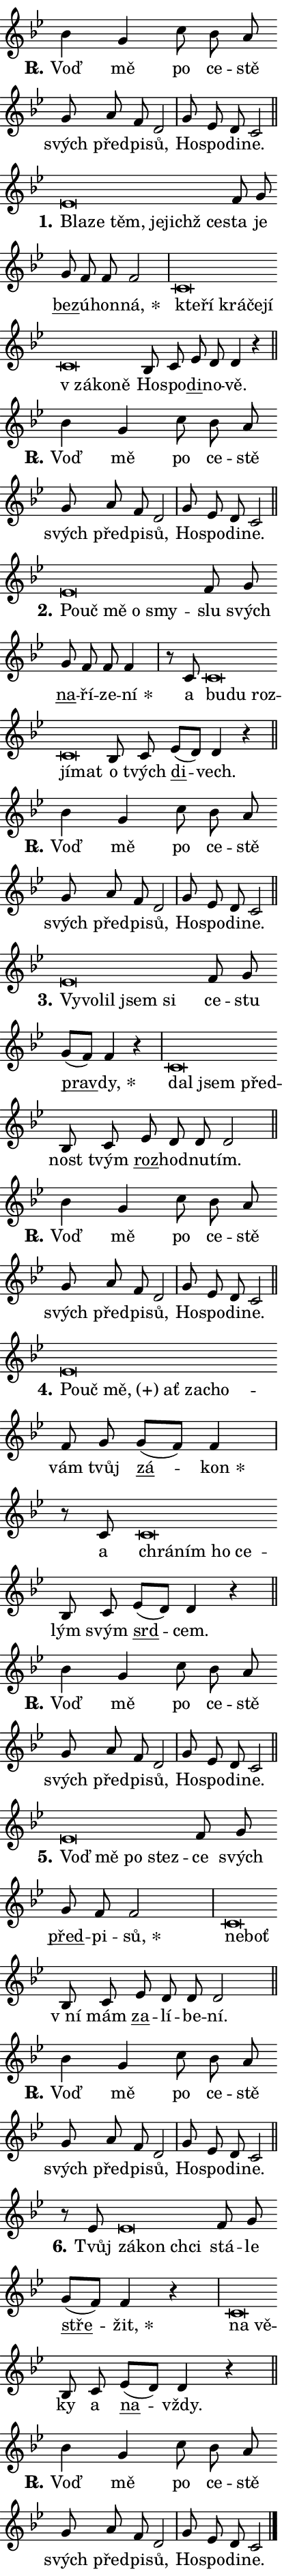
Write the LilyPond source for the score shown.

\version "2.24.0"
\header { tagline = "" }
\paper {
  indent = 0\cm
  top-margin = 0\cm
  right-margin = 0.13\cm % to fit lyric hyphens
  bottom-margin = 0\cm
  left-margin = 0\cm
  paper-width = 7\cm
  page-breaking = #ly:one-page-breaking
  system-system-spacing.basic-distance = #11
  score-system-spacing.basic-distance = #11
  ragged-last = ##f
}


%% Author: Thomas Morley
%% https://lists.gnu.org/archive/html/lilypond-user/2020-05/msg00002.html
#(define (line-position grob)
"Returns position of @var[grob} in current system:
   @code{'start}, if at first time-step
   @code{'end}, if at last time-step
   @code{'middle} otherwise
"
  (let* ((col (ly:item-get-column grob))
         (ln (ly:grob-object col 'left-neighbor))
         (rn (ly:grob-object col 'right-neighbor))
         (col-to-check-left (if (ly:grob? ln) ln col))
         (col-to-check-right (if (ly:grob? rn) rn col))
         (break-dir-left
           (and
             (ly:grob-property col-to-check-left 'non-musical #f)
             (ly:item-break-dir col-to-check-left)))
         (break-dir-right
           (and
             (ly:grob-property col-to-check-right 'non-musical #f)
             (ly:item-break-dir col-to-check-right))))
        (cond ((eqv? 1 break-dir-left) 'start)
              ((eqv? -1 break-dir-right) 'end)
              (else 'middle))))

#(define (tranparent-at-line-position vctor)
  (lambda (grob)
  "Relying on @code{line-position} select the relevant enry from @var{vctor}.
Used to determine transparency,"
    (case (line-position grob)
      ((end) (not (vector-ref vctor 0)))
      ((middle) (not (vector-ref vctor 1)))
      ((start) (not (vector-ref vctor 2))))))

noteHeadBreakVisibility =
#(define-music-function (break-visibility)(vector?)
"Makes @code{NoteHead}s transparent relying on @var{break-visibility}"
#{
  \override NoteHead.transparent =
    #(tranparent-at-line-position break-visibility)
#})

#(define delete-ledgers-for-transparent-note-heads
  (lambda (grob)
    "Reads whether a @code{NoteHead} is transparent.
If so this @code{NoteHead} is removed from @code{'note-heads} from
@var{grob}, which is supposed to be @code{LedgerLineSpanner}.
As a result ledgers are not printed for this @code{NoteHead}"
    (let* ((nhds-array (ly:grob-object grob 'note-heads))
           (nhds-list
             (if (ly:grob-array? nhds-array)
                 (ly:grob-array->list nhds-array)
                 '()))
           ;; Relies on the transparent-property being done before
           ;; Staff.LedgerLineSpanner.after-line-breaking is executed.
           ;; This is fragile ...
           (to-keep
             (remove
               (lambda (nhd)
                 (ly:grob-property nhd 'transparent #f))
               nhds-list)))
      ;; TODO find a better method to iterate over grob-arrays, similiar
      ;; to filter/remove etc for lists
      ;; For now rebuilt from scratch
      (set! (ly:grob-object grob 'note-heads)  '())
      (for-each
        (lambda (nhd)
          (ly:pointer-group-interface::add-grob grob 'note-heads nhd))
        to-keep))))

squashNotes = {
  \override NoteHead.X-extent = #'(-0.2 . 0.2)
  \override NoteHead.Y-extent = #'(-0.75 . 0)
  \override NoteHead.stencil =
    #(lambda (grob)
       (let ((pos (ly:grob-property grob 'staff-position)))
         (begin
           (if (< pos -7) (display "ERROR: Lower brevis then expected\n") (display "OK: Expected brevis position\n"))
           (if (<= pos -6) ly:text-interface::print ly:note-head::print))))
}
unSquashNotes = {
  \revert NoteHead.X-extent
  \revert NoteHead.Y-extent
  \revert NoteHead.stencil
}

hideNotes = \noteHeadBreakVisibility #begin-of-line-visible
unHideNotes = \noteHeadBreakVisibility #all-visible

% work-around for resetting accidentals
% https://lilypond.org/doc/v2.23/Documentation/notation/displaying-rhythms#unmetered-music
cadenzaMeasure = {
  \cadenzaOff
  \partial 1024 s1024
  \cadenzaOn
}

#(define-markup-command (accent layout props text) (markup?)
  "Underline accented syllable"
  (interpret-markup layout props
    #{\markup \override #'(offset . 4.3) \underline { #text }#}))

responsum = \markup \concat {
  "R" \hspace #-1.05 \path #0.1 #'((moveto 0 0.07) (lineto 0.9 0.8)) \hspace #0.05 "."
}

spaceSize = #0.6828661417322834 % exact space size for TeX Gyre Schola

\layout {
  \context {
    \Staff
    \remove "Time_signature_engraver"
    \override LedgerLineSpanner.after-line-breaking = #delete-ledgers-for-transparent-note-heads
  }
  \context {
    \Lyrics {
      \override LyricSpace.minimum-distance = \spaceSize
      \override LyricText.font-name = #"TeX Gyre Schola"
      \override LyricText.font-size = 1
      \override StanzaNumber.font-name = #"TeX Gyre Schola Bold"
      \override StanzaNumber.font-size = 1
    }
  }
  \context {
    \Score 
    \override NoteHead.text =
      #(lambda (grob) 
        (let ((pos (ly:grob-property grob 'staff-position)))
          #{\markup {
            \combine
              \halign #-0.55 \raise #(if (= pos -6) 0 0.5) \override #'(thickness . 2) \draw-line #'(3.2 . 0)
              \musicglyph "noteheads.sM1"
          }#}))
  }
}

% magnetic-lyrics.ily
%
%   written by
%     Jean Abou Samra <jean@abou-samra.fr>
%     Werner Lemberg <wl@gnu.org>
%
%   adapted by
%     Jiri Hon <jiri.hon@gmail.com>
%
% Version 2022-Apr-15

% https://www.mail-archive.com/lilypond-user@gnu.org/msg149350.html

#(define (Left_hyphen_pointer_engraver context)
   "Collect syllable-hyphen-syllable occurrences in lyrics and store
them in properties.  This engraver only looks to the left.  For
example, if the lyrics input is @code{foo -- bar}, it does the
following.

@itemize @bullet
@item
Set the @code{text} property of the @code{LyricHyphen} grob between
@q{foo} and @q{bar} to @code{foo}.

@item
Set the @code{left-hyphen} property of the @code{LyricText} grob with
text @q{foo} to the @code{LyricHyphen} grob between @q{foo} and
@q{bar}.
@end itemize

Use this auxiliary engraver in combination with the
@code{lyric-@/text::@/apply-@/magnetic-@/offset!} hook."
   (let ((hyphen #f)
         (text #f))
     (make-engraver
      (acknowledgers
       ((lyric-syllable-interface engraver grob source-engraver)
        (set! text grob)))
      (end-acknowledgers
       ((lyric-hyphen-interface engraver grob source-engraver)
        ;(when (not (grob::has-interface grob 'lyric-space-interface))
          (set! hyphen grob)));)
      ((stop-translation-timestep engraver)
       (when (and text hyphen)
         (ly:grob-set-object! text 'left-hyphen hyphen))
       (set! text #f)
       (set! hyphen #f)))))

#(define (lyric-text::apply-magnetic-offset! grob)
   "If the space between two syllables is less than the value in
property @code{LyricText@/.details@/.squash-threshold}, move the right
syllable to the left so that it gets concatenated with the left
syllable.

Use this function as a hook for
@code{LyricText@/.after-@/line-@/breaking} if the
@code{Left_@/hyphen_@/pointer_@/engraver} is active."
   (let ((hyphen (ly:grob-object grob 'left-hyphen #f)))
     (when hyphen
       (let ((left-text (ly:spanner-bound hyphen LEFT)))
         (when (grob::has-interface left-text 'lyric-syllable-interface)
           (let* ((common (ly:grob-common-refpoint grob left-text X))
                  (this-x-ext (ly:grob-extent grob common X))
                  (left-x-ext
                   (begin
                     ;; Trigger magnetism for left-text.
                     (ly:grob-property left-text 'after-line-breaking)
                     (ly:grob-extent left-text common X)))
                  ;; `delta` is the gap width between two syllables.
                  (delta (- (interval-start this-x-ext)
                            (interval-end left-x-ext)))
                  (details (ly:grob-property grob 'details))
                  (threshold (assoc-get 'squash-threshold details 0.2)))
             (when (< delta threshold)
               (let* (;; We have to manipulate the input text so that
                      ;; ligatures crossing syllable boundaries are not
                      ;; disabled.  For languages based on the Latin
                      ;; script this is essentially a beautification.
                      ;; However, for non-Western scripts it can be a
                      ;; necessity.
                      (lt (ly:grob-property left-text 'text))
                      (rt (ly:grob-property grob 'text))
                      (is-space (grob::has-interface hyphen 'lyric-space-interface))
                      (space (if is-space " " ""))
                      (extra-delta (if is-space spaceSize 0))
                      ;; Append new syllable.
                      (ltrt-space (if (and (string? lt) (string? rt))
                                (string-append lt space rt)
                                (make-concat-markup (list lt space rt))))
                      ;; Right-align `ltrt` to the right side.
                      (ltrt-space-markup (grob-interpret-markup
                               grob
                               (make-translate-markup
                                (cons (interval-length this-x-ext) 0)
                                (make-right-align-markup ltrt-space)))))
                 (begin
                   ;; Don't print `left-text`.
                   (ly:grob-set-property! left-text 'stencil #f)
                   ;; Set text and stencil (which holds all collected
                   ;; syllables so far) and shift it to the left.
                   (ly:grob-set-property! grob 'text ltrt-space)
                   (ly:grob-set-property! grob 'stencil ltrt-space-markup)
                   (ly:grob-translate-axis! grob (- (- delta extra-delta)) X))))))))))


#(define (lyric-hyphen::displace-bounds-first grob)
   ;; Make very sure this callback isn't triggered too early.
   (let ((left (ly:spanner-bound grob LEFT))
         (right (ly:spanner-bound grob RIGHT)))
     (ly:grob-property left 'after-line-breaking)
     (ly:grob-property right 'after-line-breaking)
     (ly:lyric-hyphen::print grob)))

squashThreshold = #0.4

\layout {
  \context {
    \Lyrics
    \consists #Left_hyphen_pointer_engraver
    \override LyricText.after-line-breaking =
      #lyric-text::apply-magnetic-offset!
    \override LyricHyphen.stencil = #lyric-hyphen::displace-bounds-first
    \override LyricText.details.squash-threshold = \squashThreshold
    \override LyricHyphen.minimum-distance = 0
    \override LyricHyphen.minimum-length = \squashThreshold
  }
}

squashText = \override LyricText.details.squash-threshold = 9999
unSquashText = \override LyricText.details.squash-threshold = \squashThreshold

leftText = \override LyricText.self-alignment-X = #LEFT
unLeftText = \revert LyricText.self-alignment-X

starOffset = #(lambda (grob) 
                (let ((x_offset (ly:self-alignment-interface::aligned-on-x-parent grob)))
                  (if (= x_offset 0) 0 (+ x_offset 1.2))))

star = #(define-music-function (syllable)(string?)
"Append star separator at the end of a syllable"
#{
  \once \override LyricText.X-offset = #starOffset
  \lyricmode { \markup {
    #syllable
    \override #'((font-name . "TeX Gyre Schola Bold")) \hspace #0.2 \lower #0.65 \larger "*"
  } }
#})

starAccent = #(define-music-function (syllable)(string?)
"Append star separator at the end of a syllable and make accent"
#{
  \once \override LyricText.X-offset = #starOffset
  \lyricmode { \markup {
    \accent #syllable
    \override #'((font-name . "TeX Gyre Schola Bold")) \hspace #0.2 \lower #0.65 \larger "*"
  } }
#})

breath = #(define-music-function (syllable)(string?)
"Append breathing indicator at the end of a syllable"
#{
  \lyricmode { \markup { #syllable "+" } }
#})

optionalBreath = #(define-music-function (syllable)(string?)
"Append optional breathing indicator at the end of a syllable"
#{
  \lyricmode { \markup { #syllable "(+)" } }
#})


\score {
    <<
        \new Voice = "melody" { \cadenzaOn \key bes \major \relative { bes'4 g c8 bes a \bar "" g a f d2 \cadenzaMeasure \bar "|" g8 es d c2 \cadenzaMeasure \bar "||" \break } }
        \new Lyrics \lyricsto "melody" { \lyricmode { \set stanza = \responsum
Voď mě po ce -- stě svých před -- pi -- sů, Ho -- spo -- di -- ne. } }
    >>
    \layout {}
}

\score {
    <<
        \new Voice = "melody" { \cadenzaOn \key bes \major \relative { \squashNotes es'\breve*1/16 \hideNotes \breve*1/16 \bar "" \breve*1/16 \bar "" \breve*1/16 \bar "" \breve*1/16 \breve*1/16 \bar "" \unHideNotes \unSquashNotes f8 g \bar "" g f f f2 \cadenzaMeasure \bar "|" \squashNotes c\breve*1/16 \hideNotes \breve*1/16 \bar "" \breve*1/16 \bar "" \breve*1/16 \bar "" \breve*1/16 \bar "" \breve*1/16 \bar "" \breve*1/16 \breve*1/16 \bar "" \unHideNotes \unSquashNotes bes8 c \bar "" es d d4 r \cadenzaMeasure \bar "||" \break } }
        \new Lyrics \lyricsto "melody" { \lyricmode { \set stanza = "1."
\leftText Bla -- \squashText ze těm, je -- jichž ce -- \unLeftText \unSquashText sta je \markup \accent bez -- ú -- hon -- \star ná, \leftText kte -- \squashText ří krá -- če -- jí "v zá" -- ko -- ně \unLeftText \unSquashText Ho -- spo -- \markup \accent di -- no -- vě. } }
    >>
    \layout {}
}

\score {
    <<
        \new Voice = "melody" { \cadenzaOn \key bes \major \relative { bes'4 g c8 bes a \bar "" g a f d2 \cadenzaMeasure \bar "|" g8 es d c2 \cadenzaMeasure \bar "||" \break } }
        \new Lyrics \lyricsto "melody" { \lyricmode { \set stanza = \responsum
Voď mě po ce -- stě svých před -- pi -- sů, Ho -- spo -- di -- ne. } }
    >>
    \layout {}
}

\score {
    <<
        \new Voice = "melody" { \cadenzaOn \key bes \major \relative { \squashNotes es'\breve*1/16 \hideNotes \breve*1/16 \bar "" \breve*1/16 \bar "" \breve*1/16 \breve*1/16 \bar "" \unHideNotes \unSquashNotes f8 g \bar "" g f f f4 \cadenzaMeasure \bar "|" r8 c8 \squashNotes c\breve*1/16 \hideNotes \breve*1/16 \bar "" \breve*1/16 \bar "" \breve*1/16 \breve*1/16 \bar "" \unHideNotes \unSquashNotes bes8 c \bar "" es[( d)] d4 r \cadenzaMeasure \bar "||" \break } }
        \new Lyrics \lyricsto "melody" { \lyricmode { \set stanza = "2."
\leftText Po -- \squashText uč mě o smy -- \unLeftText \unSquashText slu svých \markup \accent na -- ří -- ze -- \star ní a \leftText bu -- \squashText du roz -- jí -- mat \unLeftText \unSquashText o tvých \markup \accent di -- vech. } }
    >>
    \layout {}
}

\score {
    <<
        \new Voice = "melody" { \cadenzaOn \key bes \major \relative { bes'4 g c8 bes a \bar "" g a f d2 \cadenzaMeasure \bar "|" g8 es d c2 \cadenzaMeasure \bar "||" \break } }
        \new Lyrics \lyricsto "melody" { \lyricmode { \set stanza = \responsum
Voď mě po ce -- stě svých před -- pi -- sů, Ho -- spo -- di -- ne. } }
    >>
    \layout {}
}

\score {
    <<
        \new Voice = "melody" { \cadenzaOn \key bes \major \relative { \squashNotes es'\breve*1/16 \hideNotes \breve*1/16 \bar "" \breve*1/16 \bar "" \breve*1/16 \breve*1/16 \bar "" \unHideNotes \unSquashNotes f8 g \bar "" g[( f)] f4 r \cadenzaMeasure \bar "|" \squashNotes c\breve*1/16 \hideNotes \breve*1/16 \breve*1/16 \bar "" \unHideNotes \unSquashNotes bes8 c \bar "" es d d d2 \cadenzaMeasure \bar "||" \break } }
        \new Lyrics \lyricsto "melody" { \lyricmode { \set stanza = "3."
\leftText Vy -- \squashText vo -- lil jsem si \unLeftText \unSquashText ce -- stu \markup \accent prav -- \star dy, \leftText dal \squashText jsem před -- \unLeftText \unSquashText nost tvým \markup \accent roz -- hod -- nu -- tím. } }
    >>
    \layout {}
}

\score {
    <<
        \new Voice = "melody" { \cadenzaOn \key bes \major \relative { bes'4 g c8 bes a \bar "" g a f d2 \cadenzaMeasure \bar "|" g8 es d c2 \cadenzaMeasure \bar "||" \break } }
        \new Lyrics \lyricsto "melody" { \lyricmode { \set stanza = \responsum
Voď mě po ce -- stě svých před -- pi -- sů, Ho -- spo -- di -- ne. } }
    >>
    \layout {}
}

\score {
    <<
        \new Voice = "melody" { \cadenzaOn \key bes \major \relative { \squashNotes es'\breve*1/16 \hideNotes \breve*1/16 \bar "" \breve*1/16 \bar "" \breve*1/16 \bar "" \breve*1/16 \breve*1/16 \bar "" \unHideNotes \unSquashNotes f8 g \bar "" g[( f)] f4 \cadenzaMeasure \bar "|" r8 c8 \squashNotes c\breve*1/16 \hideNotes \breve*1/16 \bar "" \breve*1/16 \breve*1/16 \bar "" \unHideNotes \unSquashNotes bes8 c \bar "" es[( d)] d4 r \cadenzaMeasure \bar "||" \break } }
        \new Lyrics \lyricsto "melody" { \lyricmode { \set stanza = "4."
\leftText Po -- \squashText uč \optionalBreath mě, ať za -- cho -- \unLeftText \unSquashText vám tvůj \markup \accent zá -- \star kon a \leftText chrá -- \squashText ním ho ce -- \unLeftText \unSquashText lým svým \markup \accent srd -- cem. } }
    >>
    \layout {}
}

\score {
    <<
        \new Voice = "melody" { \cadenzaOn \key bes \major \relative { bes'4 g c8 bes a \bar "" g a f d2 \cadenzaMeasure \bar "|" g8 es d c2 \cadenzaMeasure \bar "||" \break } }
        \new Lyrics \lyricsto "melody" { \lyricmode { \set stanza = \responsum
Voď mě po ce -- stě svých před -- pi -- sů, Ho -- spo -- di -- ne. } }
    >>
    \layout {}
}

\score {
    <<
        \new Voice = "melody" { \cadenzaOn \key bes \major \relative { \squashNotes es'\breve*1/16 \hideNotes \breve*1/16 \bar "" \breve*1/16 \breve*1/16 \bar "" \unHideNotes \unSquashNotes f8 g \bar "" g f f2 \cadenzaMeasure \bar "|" \squashNotes c\breve*1/16 \hideNotes \breve*1/16 \bar "" \unHideNotes \unSquashNotes bes8 c \bar "" es d d d2 \cadenzaMeasure \bar "||" \break } }
        \new Lyrics \lyricsto "melody" { \lyricmode { \set stanza = "5."
\leftText Voď \squashText mě po stez -- \unLeftText \unSquashText ce svých \markup \accent před -- pi -- \star sů, \leftText ne -- \squashText boť \unLeftText \unSquashText "v ní" mám \markup \accent za -- lí -- be -- ní. } }
    >>
    \layout {}
}

\score {
    <<
        \new Voice = "melody" { \cadenzaOn \key bes \major \relative { bes'4 g c8 bes a \bar "" g a f d2 \cadenzaMeasure \bar "|" g8 es d c2 \cadenzaMeasure \bar "||" \break } }
        \new Lyrics \lyricsto "melody" { \lyricmode { \set stanza = \responsum
Voď mě po ce -- stě svých před -- pi -- sů, Ho -- spo -- di -- ne. } }
    >>
    \layout {}
}

\score {
    <<
        \new Voice = "melody" { \cadenzaOn \key bes \major \relative { r8 es'8 \squashNotes es\breve*1/16 \hideNotes \breve*1/16 \breve*1/16 \bar "" \unHideNotes \unSquashNotes f8 g \bar "" g[( f)] f4 r \cadenzaMeasure \bar "|" \squashNotes c\breve*1/16 \hideNotes \breve*1/16 \bar "" \unHideNotes \unSquashNotes bes8 c \bar "" es[( d)] d4 r \cadenzaMeasure \bar "||" \break } }
        \new Lyrics \lyricsto "melody" { \lyricmode { \set stanza = "6."
Tvůj \leftText zá -- \squashText kon chci \unLeftText \unSquashText stá -- le \markup \accent stře -- \star žit, \leftText na \squashText vě -- \unLeftText \unSquashText ky a \markup \accent na -- vždy. } }
    >>
    \layout {}
}

\score {
    <<
        \new Voice = "melody" { \cadenzaOn \key bes \major \relative { bes'4 g c8 bes a \bar "" g a f d2 \cadenzaMeasure \bar "|" g8 es d c2 \cadenzaMeasure \bar "||" \break } \bar "|." }
        \new Lyrics \lyricsto "melody" { \lyricmode { \set stanza = \responsum
Voď mě po ce -- stě svých před -- pi -- sů, Ho -- spo -- di -- ne. } }
    >>
    \layout {}
}
